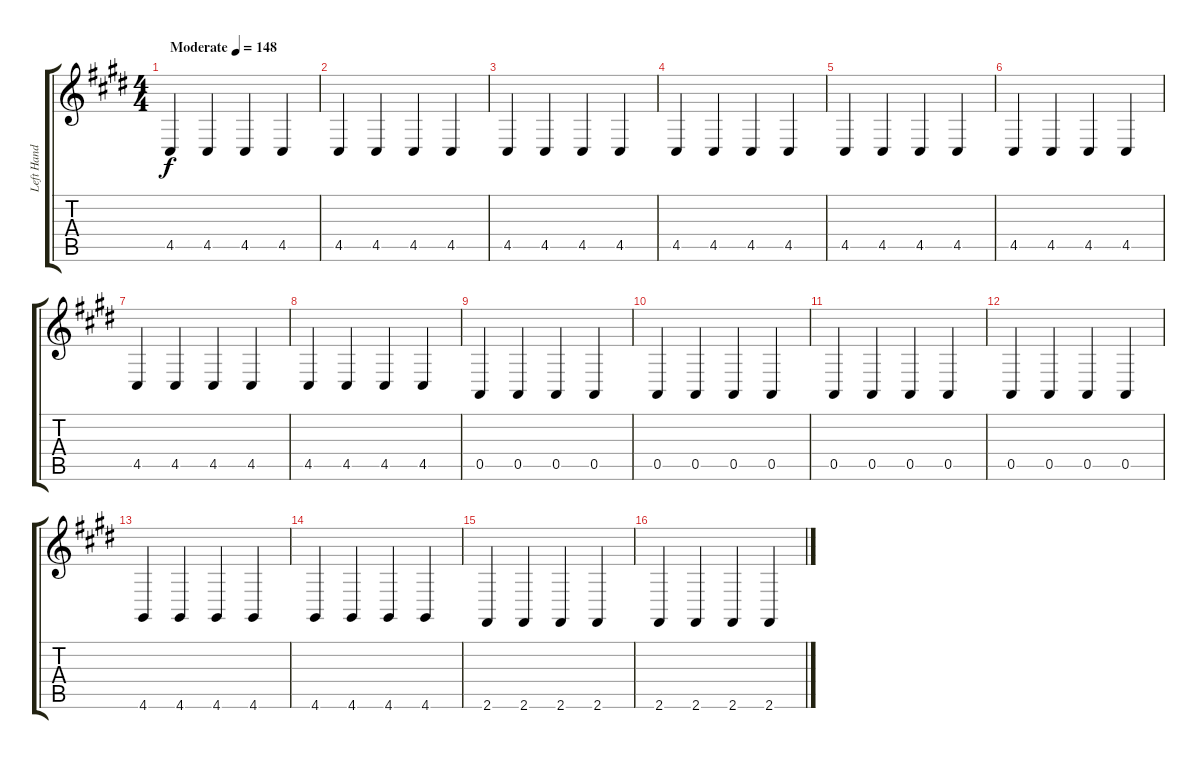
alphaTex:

\track ("Left Hand" "Left Hand") {instrument electricgrandpiano}
\staff {score tabs}
\tuning (E4 B3 G3 D3 A2 E2) {hide}
\ts (4 4)
\tempo (148 "Moderate")
\clef g2
\ks e
4.5.4{dy f instrument electricgrandpiano} 4.5.4 4.5.4 4.5.4 |
4.5.4 4.5.4 4.5.4 4.5.4 |
4.5.4 4.5.4 4.5.4 4.5.4 |
4.5.4 4.5.4 4.5.4 4.5.4 |
4.5.4 4.5.4 4.5.4 4.5.4 |
4.5.4 4.5.4 4.5.4 4.5.4 |
4.5.4 4.5.4 4.5.4 4.5.4 |
4.5.4 4.5.4 4.5.4 4.5.4 |
0.5.4 0.5.4 0.5.4 0.5.4 |
0.5.4 0.5.4 0.5.4 0.5.4 |
0.5.4 0.5.4 0.5.4 0.5.4 |
0.5.4 0.5.4 0.5.4 0.5.4 |
4.6.4 4.6.4 4.6.4 4.6.4 |
4.6.4 4.6.4 4.6.4 4.6.4 |
2.6.4 2.6.4 2.6.4 2.6.4 |
2.6.4 2.6.4 2.6.4 2.6.4
